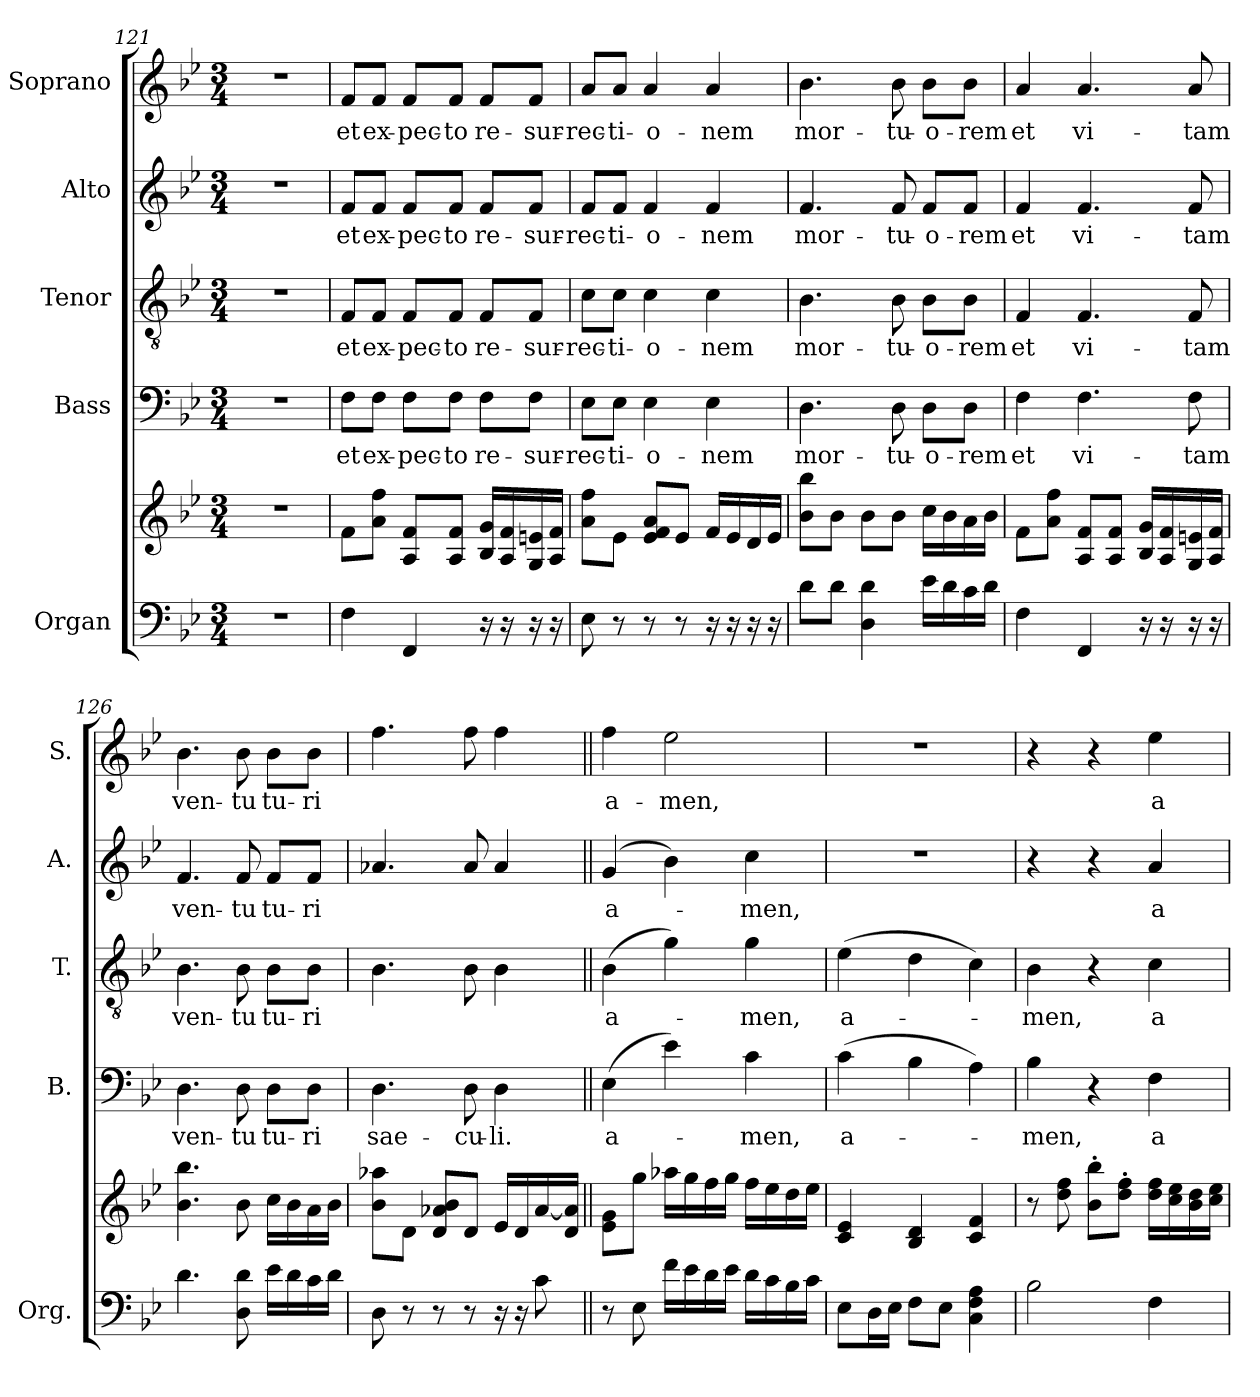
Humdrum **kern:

**kern	**kern	**kern	**text	**kern	**text	**kern	**text	**kern	**text
*part5	*part5	*part4	*part4	*part3	*part3	*part2	*part2	*part1	*part1
*staff6	*staff5	*staff4	*staff4	*staff3	*staff3	*staff2	*staff2	*staff1	*staff1
*I"Organ	*	*I"Bass	*	*I"Tenor	*	*I"Alto	*	*I"Soprano	*
*I'Org.	*	*I'B.	*	*I'T.	*	*I'A.	*	*I'S.	*
*clefF4	*clefG2	*clefF4	*	*clefGv2	*	*clefG2	*	*clefG2	*
*k[b-e-]	*k[b-e-]	*k[b-e-]	*	*k[b-e-]	*	*k[b-e-]	*	*k[b-e-]	*
*M3/4	*M3/4	*M3/4	*	*M3/4	*	*M3/4	*	*M3/4	*
=121	=121	=121	=121	=121	=121	=121	=121	=121	=121
2.r	2.r	2.r	.	2.r	.	2.r	.	2.r	.
!!LO:PB:g=z
=122	=122	=122	=122	=122	=122	=122	=122	=122	=122
!	!	!	!LO:LY:b	!	!LO:LY:b	!	!LO:LY:b	!	!LO:LY:b
4F\	8f\L	8F\L	et	8F/L	et	8f/L	et	8f/L	et
!	!	!	!LO:LY:b	!	!LO:LY:b	!	!LO:LY:b	!	!LO:LY:b
.	8a\ 8ff\J	8F\J	ex-	8F/J	ex-	8f/J	ex-	8f/J	ex-
!	!	!	!LO:LY:b	!	!LO:LY:b	!	!LO:LY:b	!	!LO:LY:b
4FF/	8A/ 8f/L	8F\L	-pec-	8F/L	-pec-	8f/L	-pec-	8f/L	-pec-
!	!	!	!LO:LY:b	!	!LO:LY:b	!	!LO:LY:b	!	!LO:LY:b
.	8A/ 8f/J	8F\J	-to	8F/J	-to	8f/J	-to	8f/J	-to
!	!	!	!LO:LY:b	!	!LO:LY:b	!	!LO:LY:b	!	!LO:LY:b
16r	16B-/ 16g/LL	8F\L	re-	8F/L	re-	8f/L	re-	8f/L	re-
16r	16A/ 16f/	.	.	.	.	.	.	.	.
!	!	!	!LO:LY:b	!	!LO:LY:b	!	!LO:LY:b	!	!LO:LY:b
16r	16G/ 16en/	8F\J	-sur-	8F/J	-sur-	8f/J	-sur-	8f/J	-sur-
16r	16A/ 16f/JJ	.	.	.	.	.	.	.	.
=123	=123	=123	=123	=123	=123	=123	=123	=123	=123
!	!	!	!LO:LY:b	!	!LO:LY:b	!	!LO:LY:b	!	!LO:LY:b
8E-\	8a\ 8ff\L	8E-\L	-rec-	8c\L	-rec-	8f/L	-rec-	8a/L	-rec-
!	!	!	!LO:LY:b	!	!LO:LY:b	!	!LO:LY:b	!	!LO:LY:b
8r	8e-\J	8E-\J	-ti-	8c\J	-ti-	8f/J	-ti-	8a/J	-ti-
!	!	!	!LO:LY:b	!	!LO:LY:b	!	!LO:LY:b	!	!LO:LY:b
8r	8e-/ 8f/ 8a/L	4E-\	-o-	4c\	-o-	4f/	-o-	4a/	-o-
8r	8e-/J	.	.	.	.	.	.	.	.
!	!	!	!LO:LY:b	!	!LO:LY:b	!	!LO:LY:b	!	!LO:LY:b
16r	16f/LL	4E-\	-nem	4c\	-nem	4f/	-nem	4a/	-nem
16r	16e-/	.	.	.	.	.	.	.	.
16r	16d/	.	.	.	.	.	.	.	.
16r	16e-/JJ	.	.	.	.	.	.	.	.
=124	=124	=124	=124	=124	=124	=124	=124	=124	=124
!	!	!	!LO:LY:b	!	!LO:LY:b	!	!LO:LY:b	!	!LO:LY:b
8d\L	8b-\ 8bb-\L	4.D\	mor-	4.B-\	mor-	4.f/	mor-	4.b-\	mor-
8d\J	8b-\J	.	.	.	.	.	.	.	.
4D\ 4d\	8b-\L	.	.	.	.	.	.	.	.
!	!	!	!LO:LY:b	!	!LO:LY:b	!	!LO:LY:b	!	!LO:LY:b
.	8b-\J	8D\	-tu-	8B-\	-tu-	8f/	-tu-	8b-\	-tu-
!	!	!	!LO:LY:b	!	!LO:LY:b	!	!LO:LY:b	!	!LO:LY:b
16e-\LL	16cc\LL	8D\L	-o-	8B-\L	-o-	8f/L	-o-	8b-\L	-o-
16d\	16b-\	.	.	.	.	.	.	.	.
!	!	!	!LO:LY:b	!	!LO:LY:b	!	!LO:LY:b	!	!LO:LY:b
16c\	16a\	8D\J	-rem	8B-\J	-rem	8f/J	-rem	8b-\J	-rem
16d\JJ	16b-\JJ	.	.	.	.	.	.	.	.
=125	=125	=125	=125	=125	=125	=125	=125	=125	=125
!	!	!	!LO:LY:b	!	!LO:LY:b	!	!LO:LY:b	!	!LO:LY:b
4F\	8f\L	4F\	et	4F/	et	4f/	et	4a/	et
.	8a\ 8ff\J	.	.	.	.	.	.	.	.
!	!	!	!LO:LY:b	!	!LO:LY:b	!	!LO:LY:b	!	!LO:LY:b
4FF/	8A/ 8f/L	4.F\	vi-	4.F/	vi-	4.f/	vi-	4.a/	vi-
.	8A/ 8f/J	.	.	.	.	.	.	.	.
16r	16B-/ 16g/LL	.	.	.	.	.	.	.	.
16r	16A/ 16f/	.	.	.	.	.	.	.	.
!	!	!	!LO:LY:b	!	!LO:LY:b	!	!LO:LY:b	!	!LO:LY:b
16r	16G/ 16en/	8F\	-tam	8F/	-tam	8f/	-tam	8a/	-tam
16r	16A/ 16f/JJ	.	.	.	.	.	.	.	.
=126	=126	=126	=126	=126	=126	=126	=126	=126	=126
!	!	!	!LO:LY:b	!	!LO:LY:b	!	!LO:LY:b	!	!LO:LY:b
4.d\	4.b-\ 4.bb-\	4.D\	ven-	4.B-\	ven-	4.f/	ven-	4.b-\	ven-
!	!	!	!LO:LY:b	!	!LO:LY:b	!	!LO:LY:b	!	!LO:LY:b
8D\ 8d\	8b-\	8D\	-tu	8B-\	-tu	8f/	-tu	8b-\	-tu
!	!	!	!LO:LY:b	!	!LO:LY:b	!	!LO:LY:b	!	!LO:LY:b
16e-\LL	16cc\LL	8D\L	tu-	8B-\L	tu-	8f/L	tu-	8b-\L	tu-
16d\	16b-\	.	.	.	.	.	.	.	.
!	!	!	!LO:LY:b	!	!LO:LY:b	!	!LO:LY:b	!	!LO:LY:b
16c\	16a\	8D\J	-ri	8B-\J	-ri	8f/J	-ri	8b-\J	-ri
16d\JJ	16b-\JJ	.	.	.	.	.	.	.	.
!!LO:LB:g=z
=127	=127	=127	=127	=127	=127	=127	=127	=127	=127
!	!	!	!LO:LY:b	!	!	!	!	!	!
8D\	8b-\ 8aa-X\L	4.D\	sae-	4.B-\	.	4.a-X/	.	4.ff\	.
8r	8d\J	.	.	.	.	.	.	.	.
8r	8d/ 8a-X/ 8b-/L	.	.	.	.	.	.	.	.
!	!	!	!LO:LY:b	!	!	!	!	!	!
8r	8d/J	8D\	-cu-	8B-\	.	8a-/	.	8ff\	.
!	!	!	!LO:LY:b	!	!	!	!	!	!
16r	16e-/LL	4D\	-li.	4B-\	.	4a-/	.	4ff\	.
16r	16d/	.	.	.	.	.	.	.	.
8c\	[16a-/	.	.	.	.	.	.	.	.
.	16d/ 16a-/]JJ	.	.	.	.	.	.	.	.
=128||	=128||	=128||	=128||	=128||	=128||	=128||	=128||	=128||	=128||
!	!	!	!LO:LY:b	!	!LO:LY:b	!	!LO:LY:b	!	!LO:LY:b
8r	8e-\ 8g\L	(>4E-\	a-	(>4B-\	a-	(>4g/	a-	4ff\	a-
8E-\	8gg\J	.	.	.	.	.	.	.	.
!	!	!	!	!	!	!	!	!	!LO:LY:b
16f\LL	16aa-X\LL	4e-\)	.	4g\)	.	4b-\)	.	2ee-\	-men,
16e-\	16gg\	.	.	.	.	.	.	.	.
16d\	16ff\	.	.	.	.	.	.	.	.
16e-\JJ	16gg\JJ	.	.	.	.	.	.	.	.
!	!	!	!LO:LY:b	!	!LO:LY:b	!	!LO:LY:b	!	!
16d\LL	16ff\LL	4c\	-men,	4g\	-men,	4cc\	-men,	.	.
16c\	16ee-\	.	.	.	.	.	.	.	.
16B-\	16dd\	.	.	.	.	.	.	.	.
16c\JJ	16ee-\JJ	.	.	.	.	.	.	.	.
=129	=129	=129	=129	=129	=129	=129	=129	=129	=129
!	!	!	!LO:LY:b	!	!LO:LY:b	!	!	!	!
8E-\L	4c/ 4e-/	(>4c\	a-	(>4e-\	a-	2.r	.	2.r	.
16D\L	.	.	.	.	.	.	.	.	.
16E-\JJ	.	.	.	.	.	.	.	.	.
8F\L	4B-/ 4d/	4B-\	.	4d\	.	.	.	.	.
8E-\J	.	.	.	.	.	.	.	.	.
4C\ 4F\ 4A\	4c/ 4f/	4A\)	.	4c\)	.	.	.	.	.
=130	=130	=130	=130	=130	=130	=130	=130	=130	=130
!	!	!	!LO:LY:b	!	!LO:LY:b	!	!	!	!
2B-\	8r	4B-\	-men,	4B-\	-men,	4r	.	4r	.
.	8dd\ 8ff\	.	.	.	.	.	.	.	.
.	8b-\' 8bb-\'L	4r	.	4r	.	4r	.	4r	.
.	8dd\' 8ff\'J	.	.	.	.	.	.	.	.
!	!	!	!LO:LY:b	!	!LO:LY:b	!	!LO:LY:b	!	!LO:LY:b
4F\	16dd\ 16ff\LL	4F\	a	4c\	a	4a/	a-	4ee-\	a-
.	16cc\ 16ee-\	.	.	.	.	.	.	.	.
.	16b-\ 16dd\	.	.	.	.	.	.	.	.
.	16cc\ 16ee-\JJ	.	.	.	.	.	.	.	.
=	=	=	=	=	=	=	=	=	=
*-	*-	*-	*-	*-	*-	*-	*-	*-	*-
